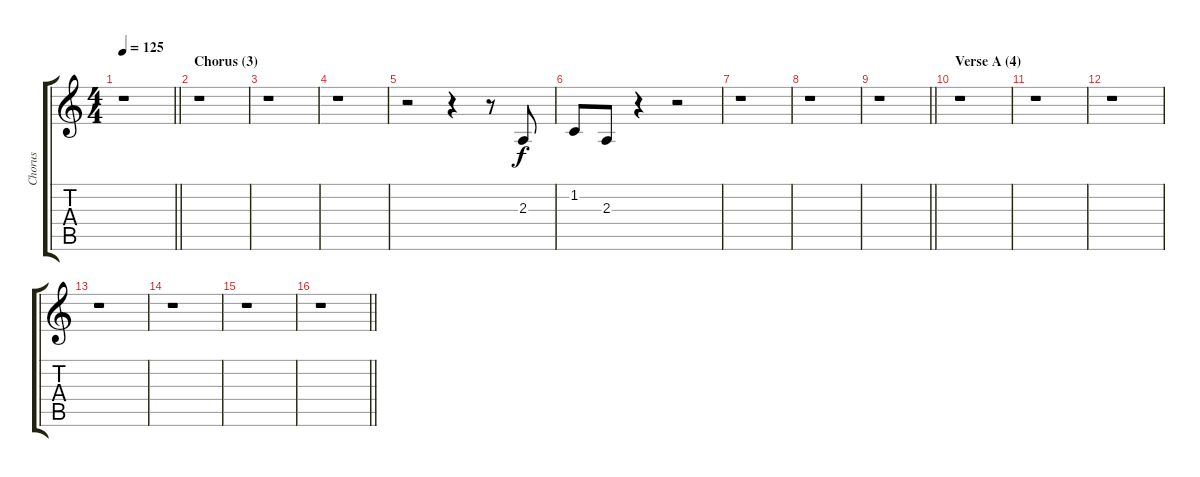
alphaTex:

\track ("Chorus" "Chorus") {instrument sopranosax}
\staff {score tabs}
\tuning (E4 B3 G3 D3 A2 E2) {hide}
\ts (4 4)
\tempo 125
\clef g2
\barLineRight lightlight
\ks c
r.1{dy f} |
\section ("" "Chorus (3)")
r.1 |
r.1 |
r.1 |
r.2 r.4 r.8 2.3.8 |
1.2.8 2.3.8 r.4 r.2 |
r.1 |
r.1 |
\barLineRight lightlight
r.1 |
\section ("" "Verse A (4)")
r.1 |
r.1 |
r.1 |
r.1 |
r.1 |
r.1 |
\barLineRight lightlight
r.1
